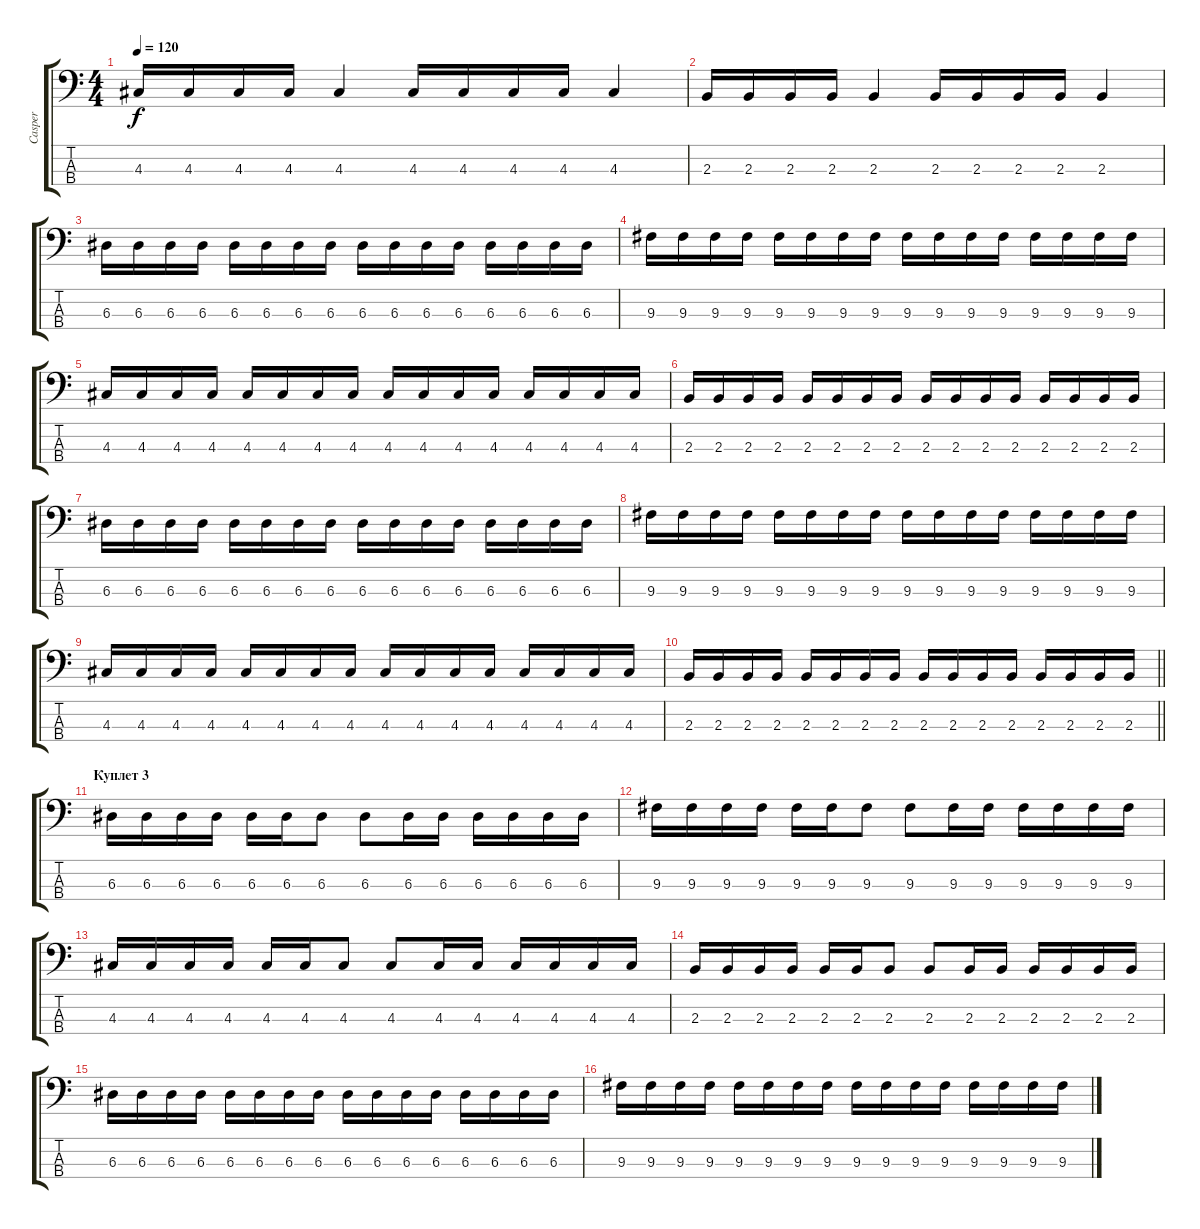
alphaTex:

\track ("Casper" "Casper") {instrument electricbasspick}
\staff {score tabs}
\tuning (G2 D2 A1 E1) {hide}
\ts (4 4)
\tempo 120
\clef f4
\ks c
4.3.16{dy f} 4.3.16 4.3.16 4.3.16 4.3.4 4.3.16 4.3.16 4.3.16 4.3.16 4.3.4 |
2.3.16 2.3.16 2.3.16 2.3.16 2.3.4 2.3.16 2.3.16 2.3.16 2.3.16 2.3.4 |
6.3.16 6.3.16 6.3.16 6.3.16 6.3.16 6.3.16 6.3.16 6.3.16 6.3.16 6.3.16 6.3.16 6.3.16 6.3.16 6.3.16 6.3.16 6.3.16 |
9.3.16 9.3.16 9.3.16 9.3.16 9.3.16 9.3.16 9.3.16 9.3.16 9.3.16 9.3.16 9.3.16 9.3.16 9.3.16 9.3.16 9.3.16 9.3.16 |
4.3.16 4.3.16 4.3.16 4.3.16 4.3.16 4.3.16 4.3.16 4.3.16 4.3.16 4.3.16 4.3.16 4.3.16 4.3.16 4.3.16 4.3.16 4.3.16 |
2.3.16 2.3.16 2.3.16 2.3.16 2.3.16 2.3.16 2.3.16 2.3.16 2.3.16 2.3.16 2.3.16 2.3.16 2.3.16 2.3.16 2.3.16 2.3.16 |
6.3.16 6.3.16 6.3.16 6.3.16 6.3.16 6.3.16 6.3.16 6.3.16 6.3.16 6.3.16 6.3.16 6.3.16 6.3.16 6.3.16 6.3.16 6.3.16 |
9.3.16 9.3.16 9.3.16 9.3.16 9.3.16 9.3.16 9.3.16 9.3.16 9.3.16 9.3.16 9.3.16 9.3.16 9.3.16 9.3.16 9.3.16 9.3.16 |
4.3.16 4.3.16 4.3.16 4.3.16 4.3.16 4.3.16 4.3.16 4.3.16 4.3.16 4.3.16 4.3.16 4.3.16 4.3.16 4.3.16 4.3.16 4.3.16 |
\barLineRight lightlight
2.3.16 2.3.16 2.3.16 2.3.16 2.3.16 2.3.16 2.3.16 2.3.16 2.3.16 2.3.16 2.3.16 2.3.16 2.3.16 2.3.16 2.3.16 2.3.16 |
\section ("" "Куплет 3")
6.3.16 6.3.16 6.3.16 6.3.16 6.3.16 6.3.16 6.3.8 6.3.8 6.3.16 6.3.16 6.3.16 6.3.16 6.3.16 6.3.16 |
9.3.16 9.3.16 9.3.16 9.3.16 9.3.16 9.3.16 9.3.8 9.3.8 9.3.16 9.3.16 9.3.16 9.3.16 9.3.16 9.3.16 |
4.3.16 4.3.16 4.3.16 4.3.16 4.3.16 4.3.16 4.3.8 4.3.8 4.3.16 4.3.16 4.3.16 4.3.16 4.3.16 4.3.16 |
2.3.16 2.3.16 2.3.16 2.3.16 2.3.16 2.3.16 2.3.8 2.3.8 2.3.16 2.3.16 2.3.16 2.3.16 2.3.16 2.3.16 |
6.3.16 6.3.16 6.3.16 6.3.16 6.3.16 6.3.16 6.3.16 6.3.16 6.3.16 6.3.16 6.3.16 6.3.16 6.3.16 6.3.16 6.3.16 6.3.16 |
9.3.16 9.3.16 9.3.16 9.3.16 9.3.16 9.3.16 9.3.16 9.3.16 9.3.16 9.3.16 9.3.16 9.3.16 9.3.16 9.3.16 9.3.16 9.3.16
